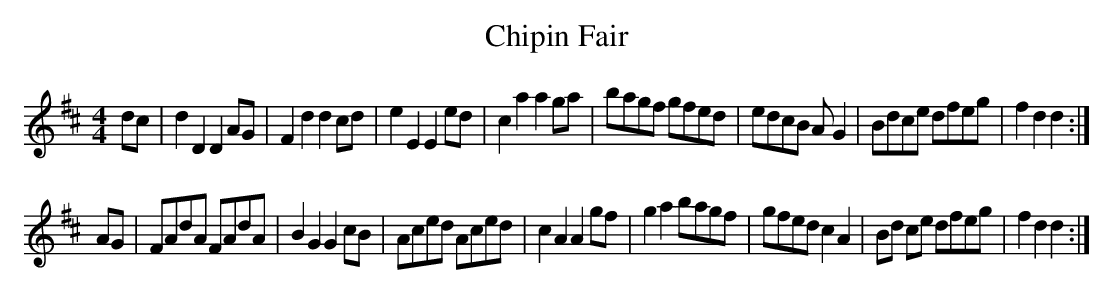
X:1
T:Chipin Fair
M:4/4
L:1/8
K:D
dscs|d2D2sD2s AG|F2 d2sd2s cd|e2 E2sE2s esds|c2 a2a2 ga|bagf gfed|edcB A
2G2|Bdce dfeg|f2 d2sd2s:|!
AG|FAdA FAdA|B2 G2sG2s cB|Aced Aced|c2 A2sA2s gf|g2a2 bagf|gfed c2A2| Bd
ce dfeg|f2 d2sd2s:|
